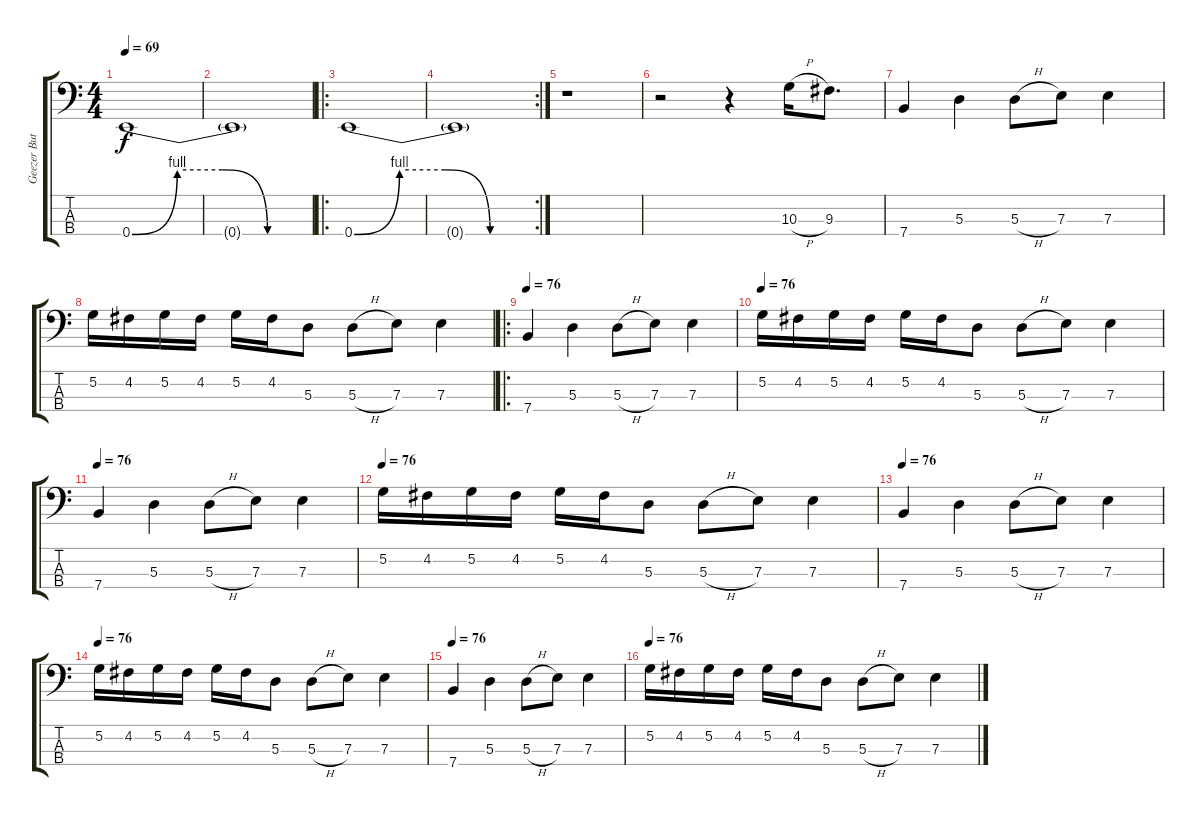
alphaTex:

\track ("Geezer Butler" "Geezer But") {instrument electricbassfinger}
\staff {score tabs}
\tuning (G2 D2 A1 E1) {hide}
\ts (4 4)
\tempo 69
\clef f4
\ks c
0.4{be (custom 0 0 15 4 30 4 45 0 60 0)}.1{dy f instrument electricbassfinger} |
0.4{t}.1 |
\ro
0.4{be (custom 0 0 15 4 30 4 45 0 60 0)}.1 |
\rc 2
0.4{t}.1 |
r.1 |
r.2 r.4 10.3{h}.16 9.3.8{d} |
7.4.4 5.3.4 5.3{h}.8 7.3.8 7.3.4 |
5.2.16 4.2.16 5.2.16 4.2.16 5.2.16 4.2.16 5.3.8 5.3{h}.8 7.3.8 7.3.4 |
\ro
\tempo 76
7.4.4 5.3.4 5.3{h}.8 7.3.8 7.3.4 |
\tempo 76
5.2.16 4.2.16 5.2.16 4.2.16 5.2.16 4.2.16 5.3.8 5.3{h}.8 7.3.8 7.3.4 |
\tempo 76
7.4.4 5.3.4 5.3{h}.8 7.3.8 7.3.4 |
\tempo 76
5.2.16 4.2.16 5.2.16 4.2.16 5.2.16 4.2.16 5.3.8 5.3{h}.8 7.3.8 7.3.4 |
\tempo 76
7.4.4 5.3.4 5.3{h}.8 7.3.8 7.3.4 |
\tempo 76
5.2.16 4.2.16 5.2.16 4.2.16 5.2.16 4.2.16 5.3.8 5.3{h}.8 7.3.8 7.3.4 |
\tempo 76
7.4.4 5.3.4 5.3{h}.8 7.3.8 7.3.4 |
\tempo 76
5.2.16 4.2.16 5.2.16 4.2.16 5.2.16 4.2.16 5.3.8 5.3{h}.8 7.3.8 7.3.4
